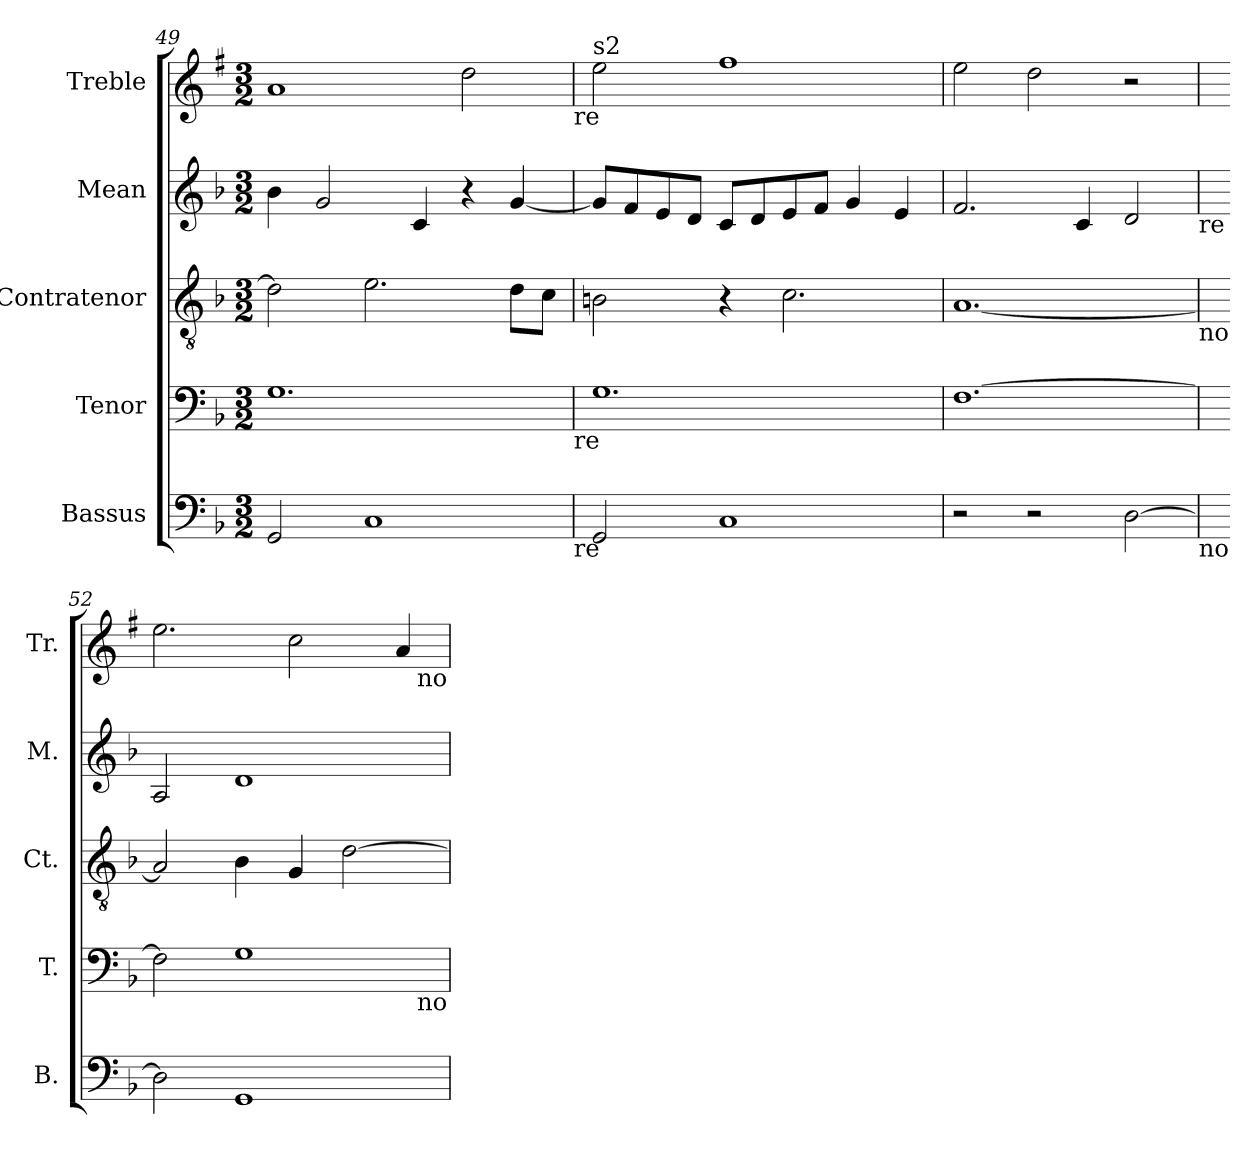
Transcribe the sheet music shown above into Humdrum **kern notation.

**kern	**kern	**kern	**kern	**kern
*part5	*part4	*part3	*part2	*part1
*staff5	*staff4	*staff3	*staff2	*staff1
*I"Bassus	*I"Tenor	*I"Contratenor	*I"Mean	*I"Treble
*I'B.	*I'T.	*I'Ct.	*I'M.	*I'Tr.
*clefF4	*clefF4	*clefGv2	*clefG2	*clefG2
*ITrd7c12	*	*	*	*ITrd1c2
*k[b-]	*k[b-]	*k[b-]	*k[b-]	*k[b-]
*F:	*F:	*F:	*F:	*F:
*M3/2	*M3/2	*M3/2	*M3/2	*M3/2
=49	=49	=49	=49	=49
2GGG/	1.G	2d\]	4b-\	1g
.	.	.	2g/	.
1CC	.	2.e\	.	.
.	.	.	4c/	.
.	.	.	4r	2cc\
.	.	8d\L	[<4g/	.
.	.	8c\J	.	.
!	!	!	!	!LO:TX:b:t=re
!	!LO:TX:b:t=re	!	!	!
!LO:TX:b:t=re	!	!	!	!
!!LO:LB:g=z
=50	=50	=50	=50	=50
!	!	!	!	!LO:TX:a:t=s2
2GGG/	1.G	2Bn\	8g/L]	2dd\
.	.	.	8f/	.
.	.	.	8e/	.
.	.	.	8d/J	.
1CC	.	4r	8c/L	1ee
.	.	.	8d/	.
.	.	2.c\	8e/	.
.	.	.	8f/J	.
.	.	.	4g/	.
.	.	.	4e/	.
=51	=51	=51	=51	=51
2r	[>1.F	[<1.A	2.f/	2dd\
2r	.	.	.	2cc\
.	.	.	4c/	.
[>2DD\	.	.	2d/	2r
!	!	!	!LO:TX:b:t=re	!
!	!	!LO:TX:b:t=no	!	!
!LO:TX:b:t=no	!	!	!	!
=52	=52	=52	=52	=52
2DD\]	2F\]	2A/]	2A/	2.dd\
1GGG	1G	4B-\	1d	.
.	.	4G/	.	2b-\
.	.	[>2d\	.	.
.	.	.	.	4g/
!	!	!	!	!LO:TX:b:t=no
!	!LO:TX:b:t=no	!	!	!
=	=	=	=	=
*-	*-	*-	*-	*-
